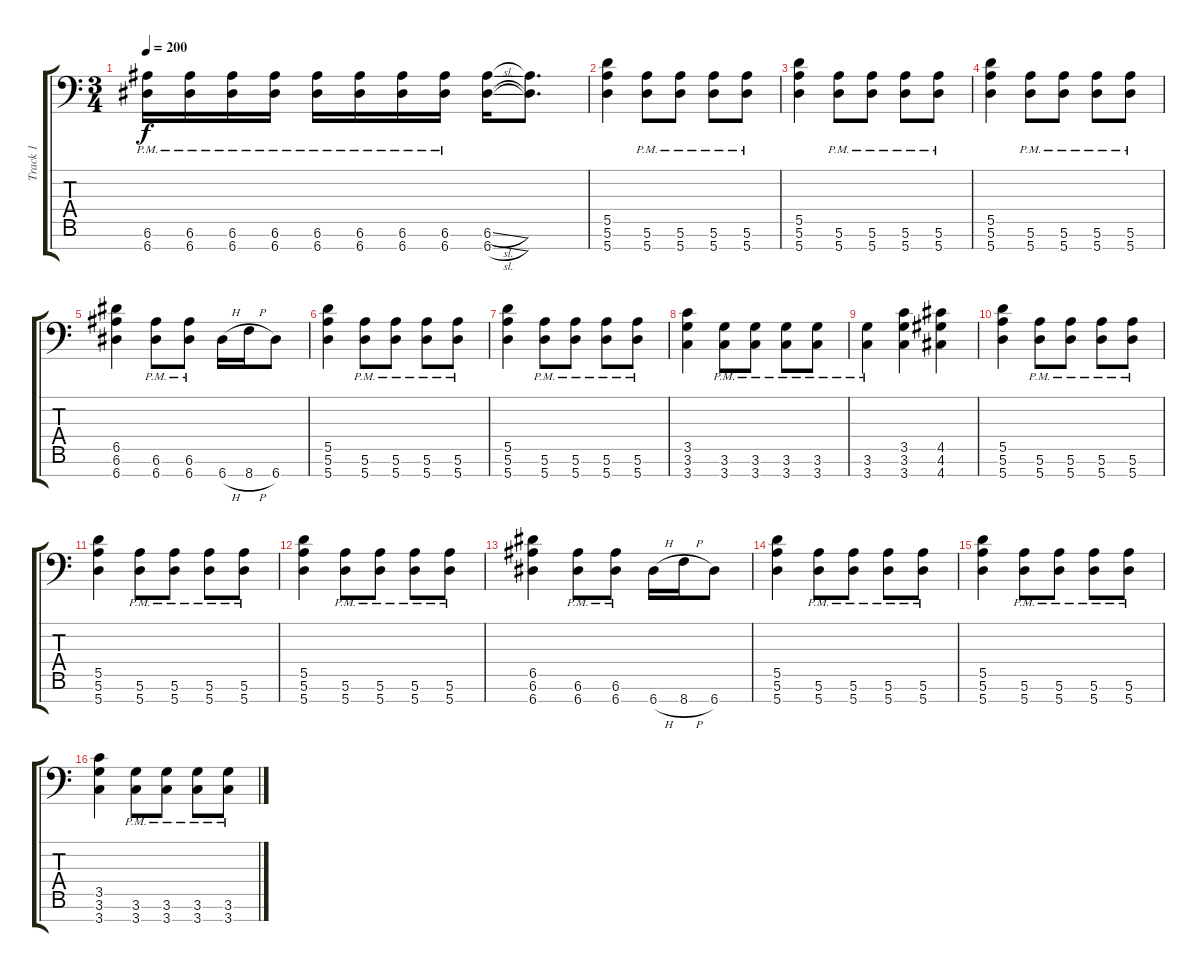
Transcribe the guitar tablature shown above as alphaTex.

\track ("Track 1" "Track 1") {instrument distortionguitar}
\staff {score tabs}
\tuning (E4 B3 G3 D3 A2 E2 A1) {hide}
\ts (3 4)
\tempo 200
\clef f4
\ks c
(6.6{pm} 6.7{pm}).16{dy f} (6.6{pm} 6.7{pm}).16 (6.6{pm} 6.7{pm}).16 (6.6{pm} 6.7{pm}).16 (6.6{pm} 6.7{pm}).16 (6.6{pm} 6.7{pm}).16 (6.6{pm} 6.7{pm}).16 (6.6{pm} 6.7{pm}).16 (6.6{sl} 6.7{sl}).16 (6.6{t} 6.7{t}).8{d} |
(5.5 5.6 5.7).4 (5.6{pm} 5.7{pm}).8 (5.6{pm} 5.7{pm}).8 (5.6{pm} 5.7{pm}).8 (5.6{pm} 5.7{pm}).8 |
(5.5 5.6 5.7).4 (5.6{pm} 5.7{pm}).8 (5.6{pm} 5.7{pm}).8 (5.6{pm} 5.7{pm}).8 (5.6{pm} 5.7{pm}).8 |
(5.5 5.6 5.7).4 (5.6{pm} 5.7{pm}).8 (5.6{pm} 5.7{pm}).8 (5.6{pm} 5.7{pm}).8 (5.6{pm} 5.7{pm}).8 |
(6.5 6.6 6.7).4 (6.6{pm} 6.7{pm}).8 (6.6{pm} 6.7{pm}).8 6.7{h}.16 8.7{h}.16 6.7.8 |
(5.5 5.6 5.7).4 (5.6{pm} 5.7{pm}).8 (5.6{pm} 5.7{pm}).8 (5.6{pm} 5.7{pm}).8 (5.6{pm} 5.7{pm}).8 |
(5.5 5.6 5.7).4 (5.6{pm} 5.7{pm}).8 (5.6{pm} 5.7{pm}).8 (5.6{pm} 5.7{pm}).8 (5.6{pm} 5.7{pm}).8 |
(3.5 3.6 3.7).4 (3.6{pm} 3.7{pm}).8 (3.6{pm} 3.7{pm}).8 (3.6{pm} 3.7{pm}).8 (3.6{pm} 3.7{pm}).8 |
(3.6{pm} 3.7{pm}).4 (3.5 3.6 3.7).4 (4.5 4.6 4.7).4 |
(5.5 5.6 5.7).4 (5.6{pm} 5.7{pm}).8 (5.6{pm} 5.7{pm}).8 (5.6{pm} 5.7{pm}).8 (5.6{pm} 5.7{pm}).8 |
(5.5 5.6 5.7).4 (5.6{pm} 5.7{pm}).8 (5.6{pm} 5.7{pm}).8 (5.6{pm} 5.7{pm}).8 (5.6{pm} 5.7{pm}).8 |
(5.5 5.6 5.7).4 (5.6{pm} 5.7{pm}).8 (5.6{pm} 5.7{pm}).8 (5.6{pm} 5.7{pm}).8 (5.6{pm} 5.7{pm}).8 |
(6.5 6.6 6.7).4 (6.6{pm} 6.7{pm}).8 (6.6{pm} 6.7{pm}).8 6.7{h}.16 8.7{h}.16 6.7.8 |
(5.5 5.6 5.7).4 (5.6{pm} 5.7{pm}).8 (5.6{pm} 5.7{pm}).8 (5.6{pm} 5.7{pm}).8 (5.6{pm} 5.7{pm}).8 |
(5.5 5.6 5.7).4 (5.6{pm} 5.7{pm}).8 (5.6{pm} 5.7{pm}).8 (5.6{pm} 5.7{pm}).8 (5.6{pm} 5.7{pm}).8 |
(3.5 3.6 3.7).4 (3.6{pm} 3.7{pm}).8 (3.6{pm} 3.7{pm}).8 (3.6{pm} 3.7{pm}).8 (3.6{pm} 3.7{pm}).8
